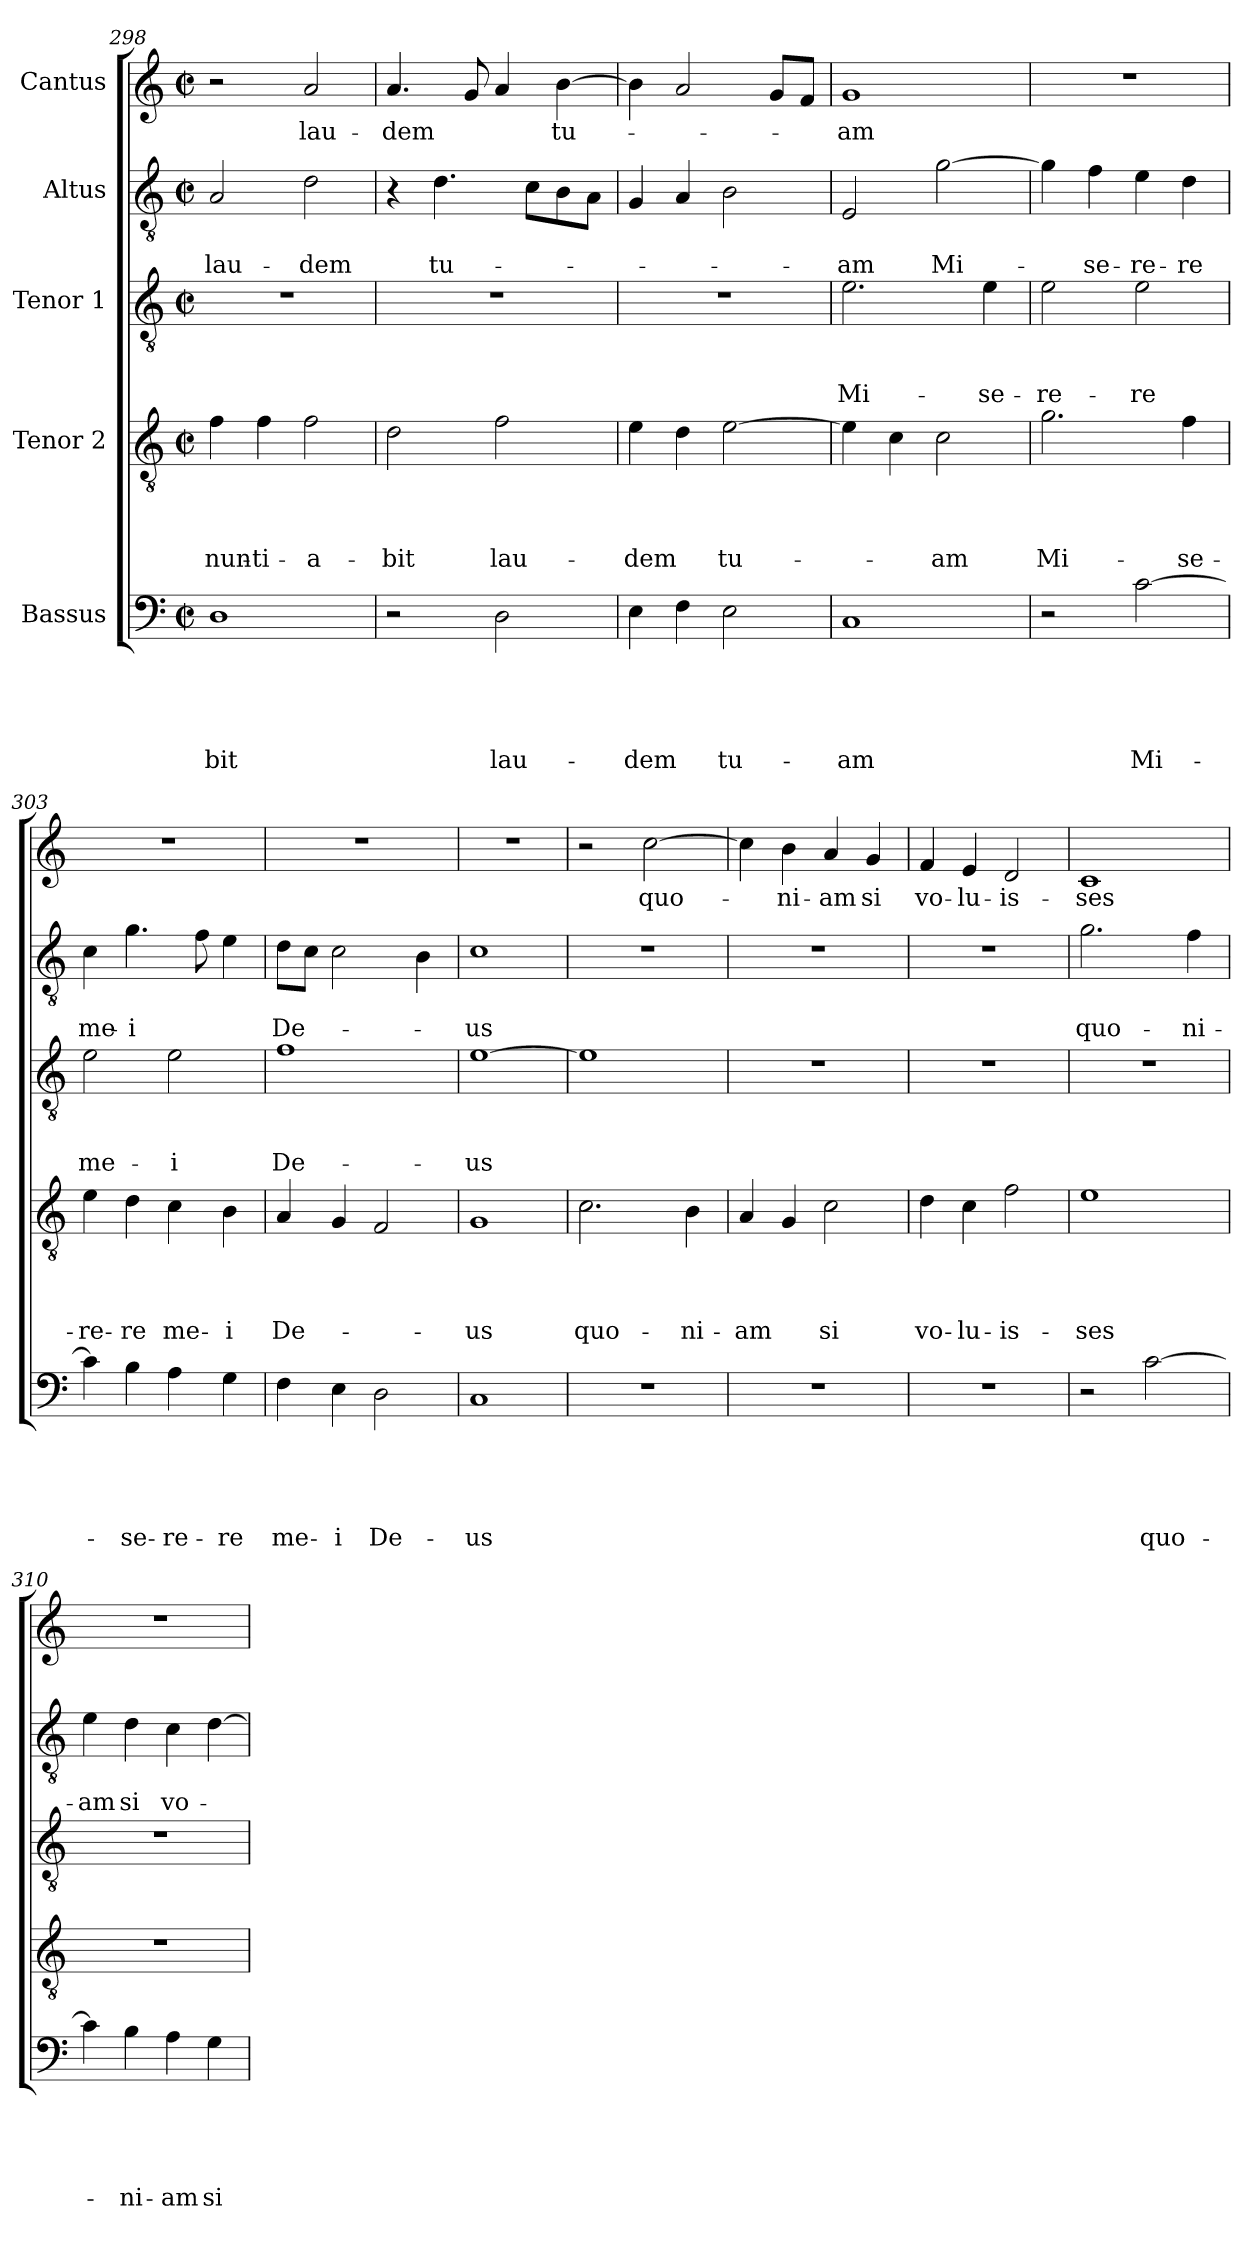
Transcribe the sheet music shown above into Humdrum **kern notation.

**kern	**text	**text	**text	**text	**text	**kern	**text	**text	**text	**text	**kern	**text	**text	**text	**kern	**text	**text	**kern	**text
*part5	*part5	*part5	*part5	*part5	*part5	*part4	*part4	*part4	*part4	*part4	*part3	*part3	*part3	*part3	*part2	*part2	*part2	*part1	*part1
*staff5	*staff5	*staff5	*staff5	*staff5	*staff5	*staff4	*staff4	*staff4	*staff4	*staff4	*staff3	*staff3	*staff3	*staff3	*staff2	*staff2	*staff2	*staff1	*staff1
*I"Bassus	*	*	*	*	*	*I"Tenor 2	*	*	*	*	*I"Tenor 1	*	*	*	*I"Altus	*	*	*I"Cantus	*
*clefF4	*	*	*	*	*	*clefGv2	*	*	*	*	*clefGv2	*	*	*	*clefGv2	*	*	*clefG2	*
*k[]	*	*	*	*	*	*k[]	*	*	*	*	*k[]	*	*	*	*k[]	*	*	*k[]	*
*C:	*	*	*	*	*	*C:	*	*	*	*	*C:	*	*	*	*C:	*	*	*C:	*
*M2/2	*	*	*	*	*	*M2/2	*	*	*	*	*M2/2	*	*	*	*M2/2	*	*	*M2/2	*
*met(c|)	*	*	*	*	*	*met(c|)	*	*	*	*	*met(c|)	*	*	*	*met(c|)	*	*	*met(c|)	*
=298	=298	=298	=298	=298	=298	=298	=298	=298	=298	=298	=298	=298	=298	=298	=298	=298	=298	=298	=298
!	!	!	!	!	!LO:LY:b	!	!	!	!	!LO:LY:b	!	!	!	!	!	!	!LO:LY:b	!	!
1D	.	.	.	.	-bit	4f\	.	.	.	-nun-	1r	.	.	.	2A/	.	lau-	2r	.
!	!	!	!	!	!	!	!	!	!	!LO:LY:b	!	!	!	!	!	!	!	!	!
.	.	.	.	.	.	4f\	.	.	.	-ti-	.	.	.	.	.	.	.	.	.
!	!	!	!	!	!	!	!	!	!	!LO:LY:b	!	!	!	!	!	!	!LO:LY:b	!	!LO:LY:b
.	.	.	.	.	.	2f\	.	.	.	-a-	.	.	.	.	2d\	.	-dem	2a/	lau-
=299	=299	=299	=299	=299	=299	=299	=299	=299	=299	=299	=299	=299	=299	=299	=299	=299	=299	=299	=299
!	!	!	!	!	!	!	!	!	!	!LO:LY:b	!	!	!	!	!	!	!	!	!LO:LY:b
2r	.	.	.	.	.	2d\	.	.	.	-bit	1r	.	.	.	4r	.	.	4.a/	-dem
!	!	!	!	!	!	!	!	!	!	!	!	!	!	!	!	!	!LO:LY:b	!	!
.	.	.	.	.	.	.	.	.	.	.	.	.	.	.	4.d\	.	tu-	.	.
.	.	.	.	.	.	.	.	.	.	.	.	.	.	.	.	.	.	8g/	.
!	!	!	!	!	!LO:LY:b	!	!	!	!	!LO:LY:b	!	!	!	!	!	!	!	!	!
2D\	.	.	.	.	lau-	2f\	.	.	.	lau-	.	.	.	.	.	.	.	4a/	.
.	.	.	.	.	.	.	.	.	.	.	.	.	.	.	8c\L	.	.	.	.
!	!	!	!	!	!	!	!	!	!	!	!	!	!	!	!	!	!	!	!LO:LY:b
.	.	.	.	.	.	.	.	.	.	.	.	.	.	.	8B\	.	.	[4b\	tu-
.	.	.	.	.	.	.	.	.	.	.	.	.	.	.	8A\J	.	.	.	.
=300	=300	=300	=300	=300	=300	=300	=300	=300	=300	=300	=300	=300	=300	=300	=300	=300	=300	=300	=300
!	!	!	!	!	!LO:LY:b	!	!	!	!	!LO:LY:b	!	!	!	!	!	!	!	!	!
4E\	.	.	.	.	-dem	4e\	.	.	.	-dem	1r	.	.	.	4G/	.	.	4b\]	.
4F\	.	.	.	.	.	4d\	.	.	.	.	.	.	.	.	4A/	.	.	2a/	.
!	!	!	!	!	!LO:LY:b	!	!	!	!	!LO:LY:b	!	!	!	!	!	!	!	!	!
2E\	.	.	.	.	tu-	[2e\	.	.	.	tu-	.	.	.	.	2B\	.	.	.	.
.	.	.	.	.	.	.	.	.	.	.	.	.	.	.	.	.	.	8g/L	.
.	.	.	.	.	.	.	.	.	.	.	.	.	.	.	.	.	.	8f/J	.
!!LO:LB:g=z
=301	=301	=301	=301	=301	=301	=301	=301	=301	=301	=301	=301	=301	=301	=301	=301	=301	=301	=301	=301
!	!	!	!	!	!LO:LY:b	!	!	!	!	!	!	!	!	!LO:LY:b	!	!	!LO:LY:b	!	!LO:LY:b
1C	.	.	.	.	-am	4e\]	.	.	.	.	2.e\	.	.	Mi-	2E/	.	-am	1g	-am
.	.	.	.	.	.	4c\	.	.	.	.	.	.	.	.	.	.	.	.	.
!	!	!	!	!	!	!	!	!	!	!LO:LY:b	!	!	!	!	!	!	!LO:LY:b	!	!
.	.	.	.	.	.	2c\	.	.	.	-am	.	.	.	.	[2g\	.	Mi-	.	.
!	!	!	!	!	!	!	!	!	!	!	!	!	!	!LO:LY:b	!	!	!	!	!
.	.	.	.	.	.	.	.	.	.	.	4e\	.	.	-se-	.	.	.	.	.
=302	=302	=302	=302	=302	=302	=302	=302	=302	=302	=302	=302	=302	=302	=302	=302	=302	=302	=302	=302
!	!	!	!	!	!	!	!	!	!	!LO:LY:b	!	!	!	!LO:LY:b	!	!	!	!	!
2r	.	.	.	.	.	2.g\	.	.	.	Mi-	2e\	.	.	-re-	4g\]	.	.	1r	.
!	!	!	!	!	!	!	!	!	!	!	!	!	!	!	!	!	!LO:LY:b	!	!
.	.	.	.	.	.	.	.	.	.	.	.	.	.	.	4f\	.	-se-	.	.
!	!	!	!	!	!LO:LY:b	!	!	!	!	!	!	!	!	!LO:LY:b	!	!	!LO:LY:b	!	!
[2c\	.	.	.	.	Mi-	.	.	.	.	.	2e\	.	.	-re	4e\	.	-re-	.	.
!	!	!	!	!	!	!	!	!	!	!LO:LY:b	!	!	!	!	!	!	!LO:LY:b	!	!
.	.	.	.	.	.	4f\	.	.	.	-se-	.	.	.	.	4d\	.	-re	.	.
=303	=303	=303	=303	=303	=303	=303	=303	=303	=303	=303	=303	=303	=303	=303	=303	=303	=303	=303	=303
!	!	!	!	!	!	!	!	!	!	!LO:LY:b	!	!	!	!LO:LY:b	!	!	!LO:LY:b	!	!
4c\]	.	.	.	.	.	4e\	.	.	.	-re-	2e\	.	.	me-	4c\	.	me-	1r	.
!	!	!	!	!	!LO:LY:b	!	!	!	!	!LO:LY:b	!	!	!	!	!	!	!LO:LY:b	!	!
4B\	.	.	.	.	-se-	4d\	.	.	.	-re	.	.	.	.	4.g\	.	-i	.	.
!	!	!	!	!	!LO:LY:b	!	!	!	!	!LO:LY:b	!	!	!	!LO:LY:b	!	!	!	!	!
4A\	.	.	.	.	-re-	4c\	.	.	.	me-	2e\	.	.	-i	.	.	.	.	.
.	.	.	.	.	.	.	.	.	.	.	.	.	.	.	8f\	.	.	.	.
!	!	!	!	!	!LO:LY:b	!	!	!	!	!LO:LY:b	!	!	!	!	!	!	!	!	!
4G\	.	.	.	.	-re	4B\	.	.	.	-i	.	.	.	.	4e\	.	.	.	.
=304	=304	=304	=304	=304	=304	=304	=304	=304	=304	=304	=304	=304	=304	=304	=304	=304	=304	=304	=304
!	!	!	!	!	!LO:LY:b	!	!	!	!	!LO:LY:b	!	!	!	!LO:LY:b	!	!	!LO:LY:b	!	!
4F\	.	.	.	.	me-	4A/	.	.	.	De-	1f	.	.	De-	8d\L	.	De-	1r	.
.	.	.	.	.	.	.	.	.	.	.	.	.	.	.	8c\J	.	.	.	.
!	!	!	!	!	!LO:LY:b	!	!	!	!	!	!	!	!	!	!	!	!	!	!
4E\	.	.	.	.	-i	4G/	.	.	.	.	.	.	.	.	2c\	.	.	.	.
!	!	!	!	!	!LO:LY:b	!	!	!	!	!	!	!	!	!	!	!	!	!	!
2D\	.	.	.	.	De-	2F/	.	.	.	.	.	.	.	.	.	.	.	.	.
.	.	.	.	.	.	.	.	.	.	.	.	.	.	.	4B\	.	.	.	.
=305	=305	=305	=305	=305	=305	=305	=305	=305	=305	=305	=305	=305	=305	=305	=305	=305	=305	=305	=305
!	!	!	!	!	!LO:LY:b	!	!	!	!	!LO:LY:b	!	!	!	!LO:LY:b	!	!	!LO:LY:b	!	!
1C	.	.	.	.	-us	1G	.	.	.	-us	[1e	.	.	-us	1c	.	-us	1r	.
=306	=306	=306	=306	=306	=306	=306	=306	=306	=306	=306	=306	=306	=306	=306	=306	=306	=306	=306	=306
!	!	!	!	!	!	!	!	!	!	!LO:LY:b	!	!	!	!	!	!	!	!	!
1r	.	.	.	.	.	2.c\	.	.	.	quo-	1e]	.	.	.	1r	.	.	2r	.
!	!	!	!	!	!	!	!	!	!	!	!	!	!	!	!	!	!	!	!LO:LY:b
.	.	.	.	.	.	.	.	.	.	.	.	.	.	.	.	.	.	[2cc\	quo-
!	!	!	!	!	!	!	!	!	!	!LO:LY:b	!	!	!	!	!	!	!	!	!
.	.	.	.	.	.	4B\	.	.	.	-ni-	.	.	.	.	.	.	.	.	.
!!LO:LB:g=z
=307	=307	=307	=307	=307	=307	=307	=307	=307	=307	=307	=307	=307	=307	=307	=307	=307	=307	=307	=307
!	!	!	!	!	!	!	!	!	!	!LO:LY:b	!	!	!	!	!	!	!	!	!
1r	.	.	.	.	.	4A/	.	.	.	-am	1r	.	.	.	1r	.	.	4cc\]	.
!	!	!	!	!	!	!	!	!	!	!	!	!	!	!	!	!	!	!	!LO:LY:b
.	.	.	.	.	.	4G/	.	.	.	.	.	.	.	.	.	.	.	4b\	-ni-
!	!	!	!	!	!	!	!	!	!	!LO:LY:b	!	!	!	!	!	!	!	!	!LO:LY:b
.	.	.	.	.	.	2c\	.	.	.	si	.	.	.	.	.	.	.	4a/	-am
!	!	!	!	!	!	!	!	!	!	!	!	!	!	!	!	!	!	!	!LO:LY:b
.	.	.	.	.	.	.	.	.	.	.	.	.	.	.	.	.	.	4g/	si
=308	=308	=308	=308	=308	=308	=308	=308	=308	=308	=308	=308	=308	=308	=308	=308	=308	=308	=308	=308
!	!	!	!	!	!	!	!	!	!	!LO:LY:b	!	!	!	!	!	!	!	!	!LO:LY:b
1r	.	.	.	.	.	4d\	.	.	.	vo-	1r	.	.	.	1r	.	.	4f/	vo-
!	!	!	!	!	!	!	!	!	!	!LO:LY:b	!	!	!	!	!	!	!	!	!LO:LY:b
.	.	.	.	.	.	4c\	.	.	.	-lu-	.	.	.	.	.	.	.	4e/	-lu-
!	!	!	!	!	!	!	!	!	!	!LO:LY:b	!	!	!	!	!	!	!	!	!LO:LY:b
.	.	.	.	.	.	2f\	.	.	.	-is-	.	.	.	.	.	.	.	2d/	-is-
=309	=309	=309	=309	=309	=309	=309	=309	=309	=309	=309	=309	=309	=309	=309	=309	=309	=309	=309	=309
!	!	!	!	!	!	!	!	!	!	!LO:LY:b	!	!	!	!	!	!	!LO:LY:b	!	!LO:LY:b
2r	.	.	.	.	.	1e	.	.	.	-ses	1r	.	.	.	2.g\	.	quo-	1c	-ses
!	!	!	!	!	!LO:LY:b	!	!	!	!	!	!	!	!	!	!	!	!	!	!
[2c\	.	.	.	.	quo-	.	.	.	.	.	.	.	.	.	.	.	.	.	.
!	!	!	!	!	!	!	!	!	!	!	!	!	!	!	!	!	!LO:LY:b	!	!
.	.	.	.	.	.	.	.	.	.	.	.	.	.	.	4f\	.	-ni-	.	.
=310	=310	=310	=310	=310	=310	=310	=310	=310	=310	=310	=310	=310	=310	=310	=310	=310	=310	=310	=310
!	!	!	!	!	!	!	!	!	!	!	!	!	!	!	!	!	!LO:LY:b	!	!
4c\]	.	.	.	.	.	1r	.	.	.	.	1r	.	.	.	4e\	.	-am	1r	.
!	!	!	!	!	!LO:LY:b	!	!	!	!	!	!	!	!	!	!	!	!LO:LY:b	!	!
4B\	.	.	.	.	-ni-	.	.	.	.	.	.	.	.	.	4d\	.	si	.	.
!	!	!	!	!	!LO:LY:b	!	!	!	!	!	!	!	!	!	!	!	!LO:LY:b	!	!
4A\	.	.	.	.	-am	.	.	.	.	.	.	.	.	.	4c\	.	vo-	.	.
!	!	!	!	!	!LO:LY:b	!	!	!	!	!	!	!	!	!	!	!	!	!	!
4G\	.	.	.	.	si	.	.	.	.	.	.	.	.	.	[4d\	.	.	.	.
=	=	=	=	=	=	=	=	=	=	=	=	=	=	=	=	=	=	=	=
*-	*-	*-	*-	*-	*-	*-	*-	*-	*-	*-	*-	*-	*-	*-	*-	*-	*-	*-	*-
